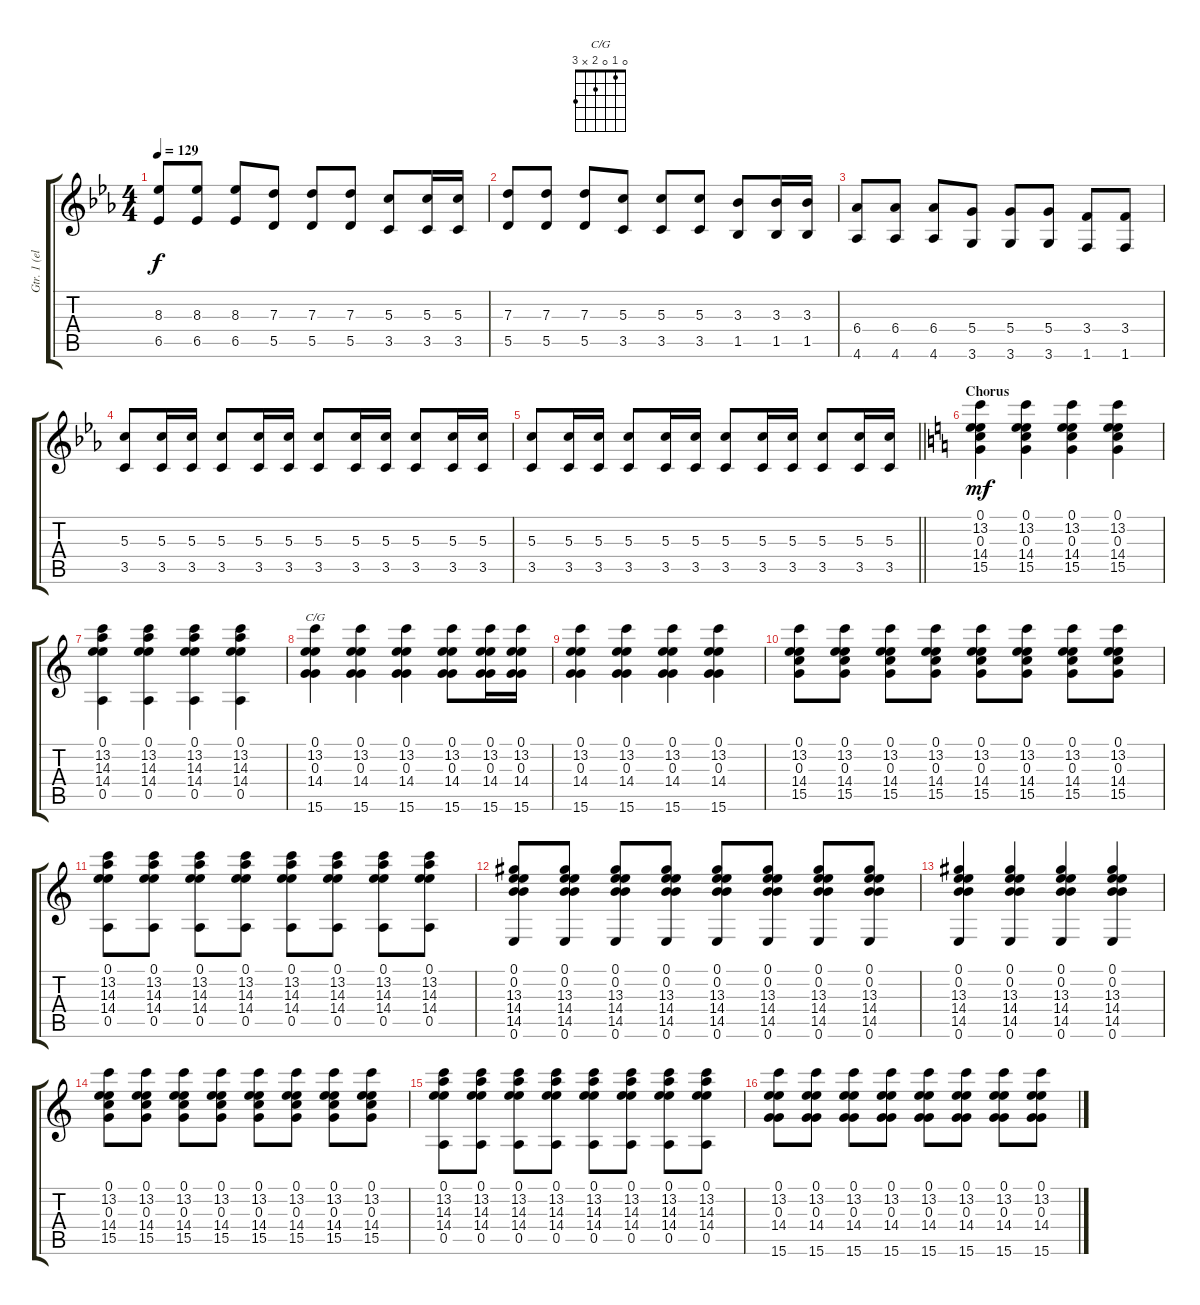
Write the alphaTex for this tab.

\track ("Gtr. 1 (elec.)" "Gtr. 1 (el") {instrument overdrivenguitar}
\staff {score tabs}
\tuning (E4 B3 G3 D3 A2 E2) {hide}
\chord ("C/G" 0 1 0 2 x 3)
\ts (4 4)
\tempo 129
\clef g2
\ks eb
(8.3 6.5).8{dy f} (8.3 6.5).8 (8.3 6.5).8 (7.3 5.5).8 (7.3 5.5).8 (7.3 5.5).8 (5.3 3.5).8 (5.3 3.5).16 (5.3 3.5).16 |
(7.3 5.5).8 (7.3 5.5).8 (7.3 5.5).8 (5.3 3.5).8 (5.3 3.5).8 (5.3 3.5).8 (3.3 1.5).8 (3.3 1.5).16 (3.3 1.5).16 |
(6.4 4.6).8 (6.4 4.6).8 (6.4 4.6).8 (5.4 3.6).8 (5.4 3.6).8 (5.4 3.6).8 (3.4 1.6).8 (3.4 1.6).8 |
(5.3 3.5).8 (5.3 3.5).16 (5.3 3.5).16 (5.3 3.5).8 (5.3 3.5).16 (5.3 3.5).16 (5.3 3.5).8 (5.3 3.5).16 (5.3 3.5).16 (5.3 3.5).8 (5.3 3.5).16 (5.3 3.5).16 |
\barLineRight lightlight
(5.3 3.5).8 (5.3 3.5).16 (5.3 3.5).16 (5.3 3.5).8 (5.3 3.5).16 (5.3 3.5).16 (5.3 3.5).8 (5.3 3.5).16 (5.3 3.5).16 (5.3 3.5).8 (5.3 3.5).16 (5.3 3.5).16 |
\section ("" "Chorus")
\ks c
(0.1 13.2 0.3 14.4 15.5).4{dy mf} (0.1 13.2 0.3 14.4 15.5).4 (0.1 13.2 0.3 14.4 15.5).4 (0.1 13.2 0.3 14.4 15.5).4 |
(0.1 13.2 14.3 14.4 0.5).4 (0.1 13.2 14.3 14.4 0.5).4 (0.1 13.2 14.3 14.4 0.5).4 (0.1 13.2 14.3 14.4 0.5).4 |
(0.1 13.2 0.3 14.4 15.6).4{ch "C/G"} (0.1 13.2 0.3 14.4 15.6).4 (0.1 13.2 0.3 14.4 15.6).4 (0.1 13.2 0.3 14.4 15.6).8 (0.1 13.2 0.3 14.4 15.6).16 (0.1 13.2 0.3 14.4 15.6).16 |
(0.1 13.2 0.3 14.4 15.6).4 (0.1 13.2 0.3 14.4 15.6).4 (0.1 13.2 0.3 14.4 15.6).4 (0.1 13.2 0.3 14.4 15.6).4 |
(0.1 13.2 0.3 14.4 15.5).8 (0.1 13.2 0.3 14.4 15.5).8 (0.1 13.2 0.3 14.4 15.5).8 (0.1 13.2 0.3 14.4 15.5).8 (0.1 13.2 0.3 14.4 15.5).8 (0.1 13.2 0.3 14.4 15.5).8 (0.1 13.2 0.3 14.4 15.5).8 (0.1 13.2 0.3 14.4 15.5).8 |
(0.1 13.2 14.3 14.4 0.5).8 (0.1 13.2 14.3 14.4 0.5).8 (0.1 13.2 14.3 14.4 0.5).8 (0.1 13.2 14.3 14.4 0.5).8 (0.1 13.2 14.3 14.4 0.5).8 (0.1 13.2 14.3 14.4 0.5).8 (0.1 13.2 14.3 14.4 0.5).8 (0.1 13.2 14.3 14.4 0.5).8 |
(0.1 0.2 13.3 14.4 14.5 0.6).8 (0.1 0.2 13.3 14.4 14.5 0.6).8 (0.1 0.2 13.3 14.4 14.5 0.6).8 (0.1 0.2 13.3 14.4 14.5 0.6).8 (0.1 0.2 13.3 14.4 14.5 0.6).8 (0.1 0.2 13.3 14.4 14.5 0.6).8 (0.1 0.2 13.3 14.4 14.5 0.6).8 (0.1 0.2 13.3 14.4 14.5 0.6).8 |
(0.1 0.2 13.3 14.4 14.5 0.6).4 (0.1 0.2 13.3 14.4 14.5 0.6).4 (0.1 0.2 13.3 14.4 14.5 0.6).4 (0.1 0.2 13.3 14.4 14.5 0.6).4 |
(0.1 13.2 0.3 14.4 15.5).8 (0.1 13.2 0.3 14.4 15.5).8 (0.1 13.2 0.3 14.4 15.5).8 (0.1 13.2 0.3 14.4 15.5).8 (0.1 13.2 0.3 14.4 15.5).8 (0.1 13.2 0.3 14.4 15.5).8 (0.1 13.2 0.3 14.4 15.5).8 (0.1 13.2 0.3 14.4 15.5).8 |
(0.1 13.2 14.3 14.4 0.5).8 (0.1 13.2 14.3 14.4 0.5).8 (0.1 13.2 14.3 14.4 0.5).8 (0.1 13.2 14.3 14.4 0.5).8 (0.1 13.2 14.3 14.4 0.5).8 (0.1 13.2 14.3 14.4 0.5).8 (0.1 13.2 14.3 14.4 0.5).8 (0.1 13.2 14.3 14.4 0.5).8 |
(0.1 13.2 0.3 14.4 15.6).8 (0.1 13.2 0.3 14.4 15.6).8 (0.1 13.2 0.3 14.4 15.6).8 (0.1 13.2 0.3 14.4 15.6).8 (0.1 13.2 0.3 14.4 15.6).8 (0.1 13.2 0.3 14.4 15.6).8 (0.1 13.2 0.3 14.4 15.6).8 (0.1 13.2 0.3 14.4 15.6).8
